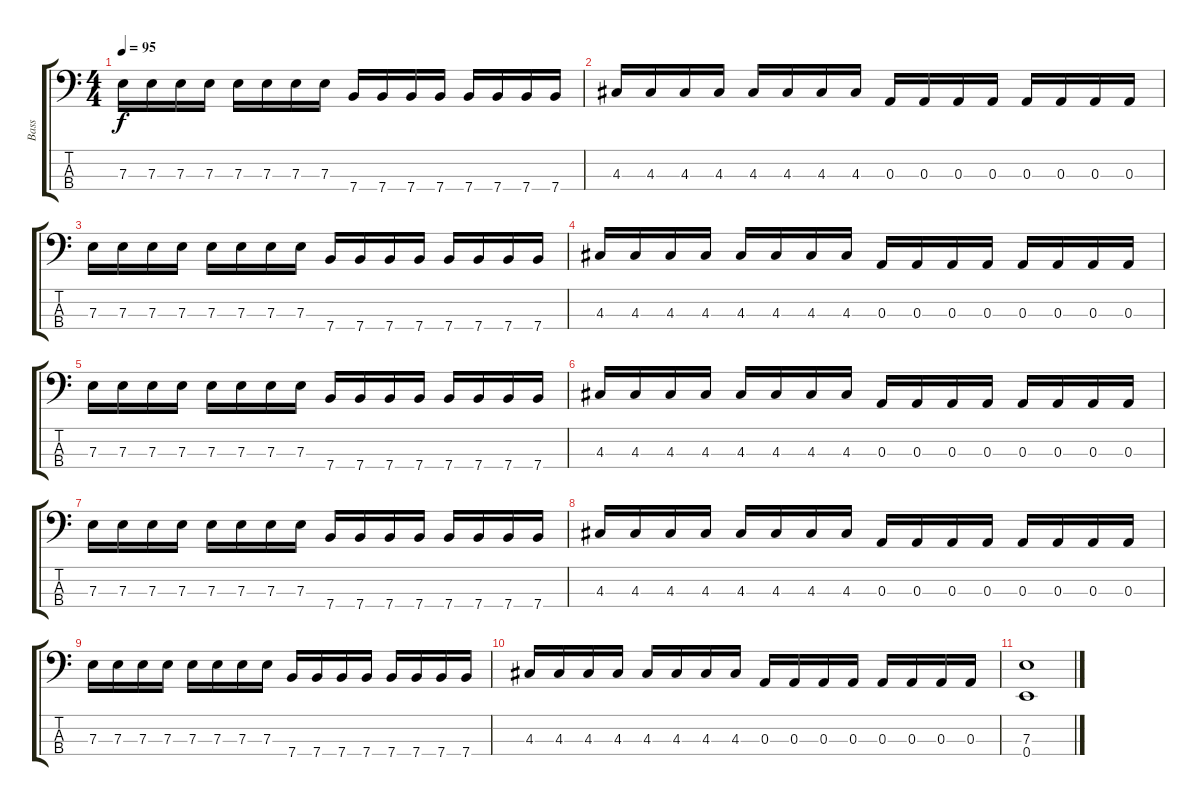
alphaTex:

\track ("Bass" "Bass") {instrument electricbasspick}
\staff {score tabs}
\tuning (G2 D2 A1 E1) {hide}
\ts (4 4)
\tempo 95
\clef f4
\ks c
7.3.16{dy f} 7.3.16 7.3.16 7.3.16 7.3.16 7.3.16 7.3.16 7.3.16 7.4.16 7.4.16 7.4.16 7.4.16 7.4.16 7.4.16 7.4.16 7.4.16 |
4.3.16 4.3.16 4.3.16 4.3.16 4.3.16 4.3.16 4.3.16 4.3.16 0.3.16 0.3.16 0.3.16 0.3.16 0.3.16 0.3.16 0.3.16 0.3.16 |
7.3.16 7.3.16 7.3.16 7.3.16 7.3.16 7.3.16 7.3.16 7.3.16 7.4.16 7.4.16 7.4.16 7.4.16 7.4.16 7.4.16 7.4.16 7.4.16 |
4.3.16 4.3.16 4.3.16 4.3.16 4.3.16 4.3.16 4.3.16 4.3.16 0.3.16 0.3.16 0.3.16 0.3.16 0.3.16 0.3.16 0.3.16 0.3.16 |
7.3.16 7.3.16 7.3.16 7.3.16 7.3.16 7.3.16 7.3.16 7.3.16 7.4.16 7.4.16 7.4.16 7.4.16 7.4.16 7.4.16 7.4.16 7.4.16 |
4.3.16 4.3.16 4.3.16 4.3.16 4.3.16 4.3.16 4.3.16 4.3.16 0.3.16 0.3.16 0.3.16 0.3.16 0.3.16 0.3.16 0.3.16 0.3.16 |
7.3.16 7.3.16 7.3.16 7.3.16 7.3.16 7.3.16 7.3.16 7.3.16 7.4.16 7.4.16 7.4.16 7.4.16 7.4.16 7.4.16 7.4.16 7.4.16 |
4.3.16 4.3.16 4.3.16 4.3.16 4.3.16 4.3.16 4.3.16 4.3.16 0.3.16 0.3.16 0.3.16 0.3.16 0.3.16 0.3.16 0.3.16 0.3.16 |
7.3.16 7.3.16 7.3.16 7.3.16 7.3.16 7.3.16 7.3.16 7.3.16 7.4.16 7.4.16 7.4.16 7.4.16 7.4.16 7.4.16 7.4.16 7.4.16 |
4.3.16 4.3.16 4.3.16 4.3.16 4.3.16 4.3.16 4.3.16 4.3.16 0.3.16 0.3.16 0.3.16 0.3.16 0.3.16 0.3.16 0.3.16 0.3.16 |
(7.3 0.4).1
